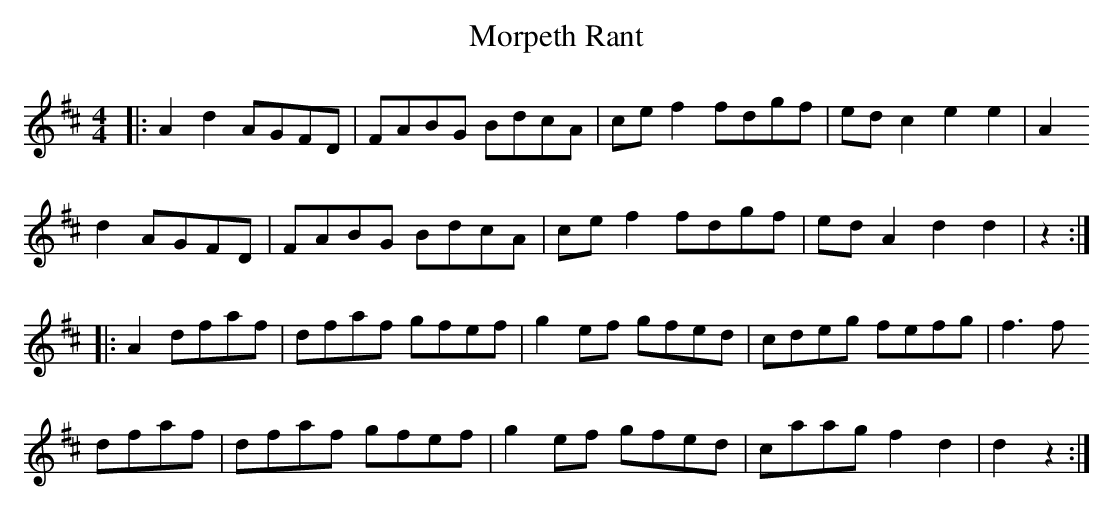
X:1
T:Morpeth Rant
M:4/4
L:1/8
K:D
|:A2d2 AGFD|FABG BdcA|cef2 fdgf|edc2 e2e2|A2
d2 AGFD|FABG BdcA|cef2 fdgf|edA2 d2d2|z2:|
|:A2 dfaf|dfaf gfef|g2ef gfed|cdeg fefg|f3f
dfaf|dfaf gfef|g2ef gfed|caag f2d2|d2z2 :|
